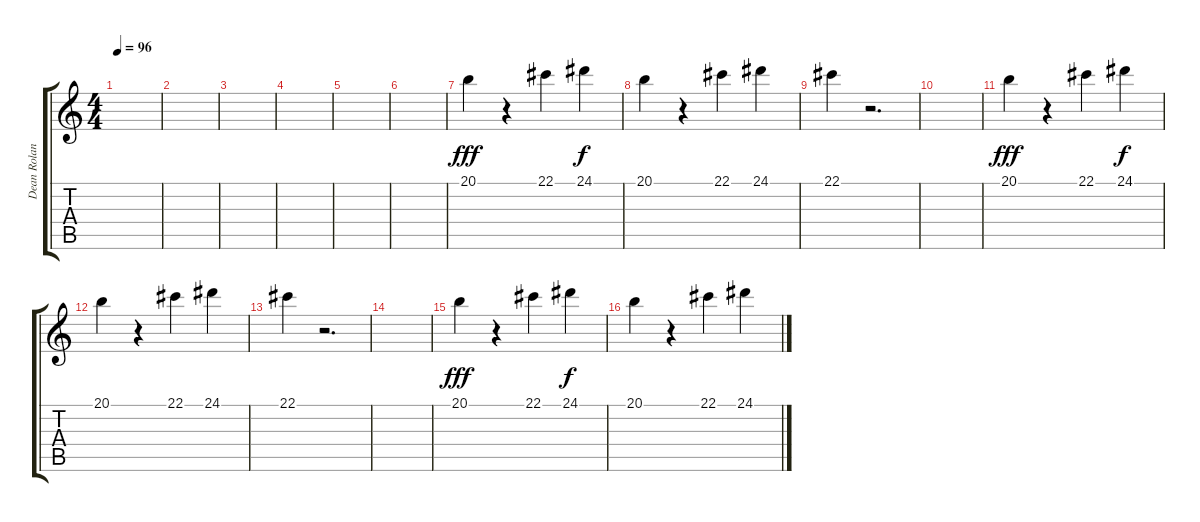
\track ("Dean Roland" "Dean Rolan") {instrument acousticgrandpiano}
\staff {score tabs}
\tuning (Eb4 Bb3 Gb3 Db3 Ab2 Eb2) {hide}
\ts (4 4)
\tempo 96
\clef g2
\ks c
|
|
|
|
|
|
20.1.4{dy fff} r.4 22.1.4 24.1.4{dy f} |
20.1.4 r.4 22.1.4 24.1.4 |
22.1.4 r.2{d} |
|
20.1.4{dy fff} r.4 22.1.4 24.1.4{dy f} |
20.1.4 r.4 22.1.4 24.1.4 |
22.1.4 r.2{d} |
|
20.1.4{dy fff} r.4 22.1.4 24.1.4{dy f} |
20.1.4 r.4 22.1.4 24.1.4
